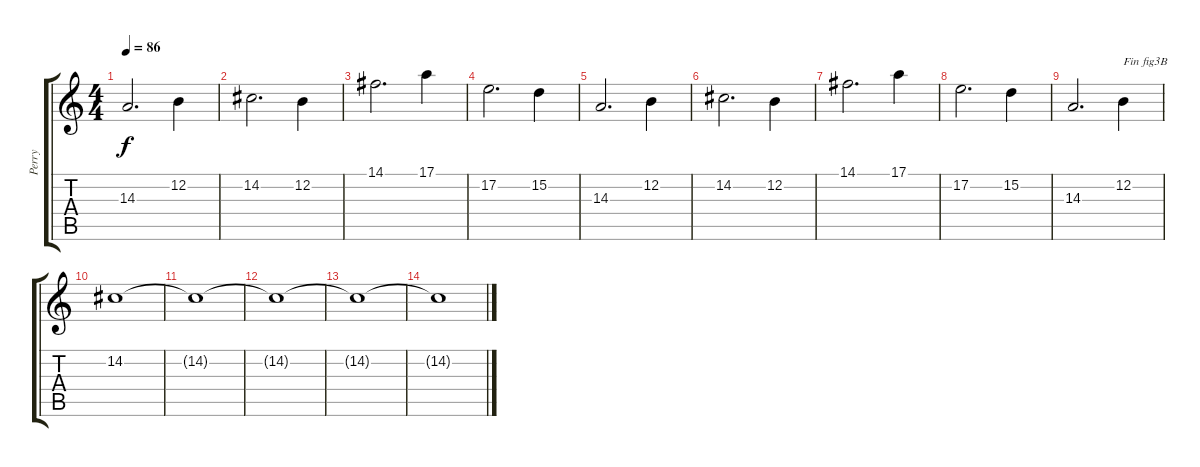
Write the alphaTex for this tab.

\track ("Perry" "Perry") {instrument stringensemble2}
\staff {score tabs}
\tuning (E4 B3 G3 D3 A2 E2) {hide}
\ts (4 4)
\tempo 86
\clef g2
\ks c
14.3.2{d dy f} 12.2.4 |
14.2.2{d} 12.2.4 |
14.1.2{d} 17.1.4 |
17.2.2{d} 15.2.4 |
14.3.2{d} 12.2.4 |
14.2.2{d} 12.2.4 |
14.1.2{d} 17.1.4 |
17.2.2{d} 15.2.4 |
14.3.2{d} 12.2.4{txt "Fin fig3B"} |
14.2.1 |
14.2{t}.1 |
14.2{t}.1 |
14.2{t}.1 |
14.2{t}.1
